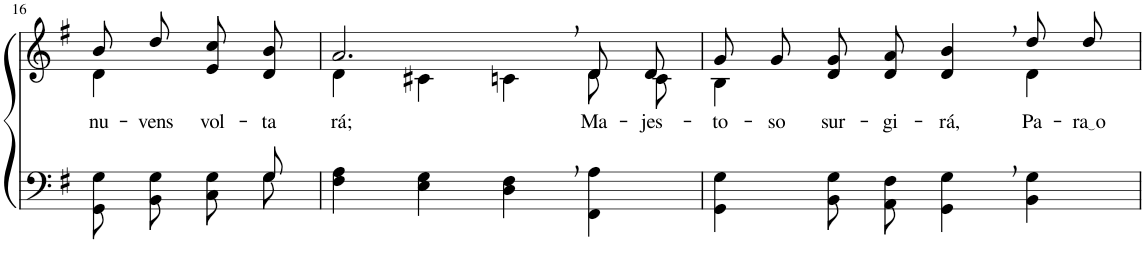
**kern	**kern	**text
*part2	*part1	*part1
*staff2	*staff1	*staff1
*I"Parte III e IV	*I"Parte I e II	*
!!LO:PB:g=z
*clefF4	*clefG2	*
*Trd-1c-2	*Trd-1c-2	*
*k[f#]	*k[f#]	*
*M4/4	*M4/4	*
=16	=16	=16
*^	*^	*
!	!	!	!	!LO:LY:b
4.ryy	8GG/ 8G/L	8b/L	4d\	nu-
!	!	!	!	!LO:LY:b
.	8BB/ 8G/J	8dd/J	.	-vens
!	!	!	!	!LO:LY:b
.	8C\ 8G\L	8e/ 8cc/L	4ryy	vol-
!	!	!	!	!LO:LY:b
8G/	8G\J	8d/ 8b/J	.	-ta-
=17	=17	=17	=17	=17
!	!	!	!	!LO:LY:b
*v	*v	*	*	*
4F#\ 4A\	2.a,/	4d\	-rá;
4E\ 4G\	.	4c#X\	.
4D\, 4F#\,	.	4cn\	.
!	!	!	!LO:LY:b
4FF#\ 4A\	8d/L	8d\L	Ma-
!	!	!	!LO:LY:b
.	8d/J	8c\J	-jes-
=18	=18	=18	=18
!	!	!	!LO:LY:b
4GG\ 4G\	8g/L	4B\	-to-
!	!	!	!LO:LY:b
.	8g/J	.	-so
!	!	!	!LO:LY:b
8BB\ 8G\L	8d/ 8g/L	2ryy	sur-
!	!	!	!LO:LY:b
8AA\ 8F#\J	8d/ 8a/J	.	-gi-
!	!	!	!LO:LY:b
4GG\, 4G\,	4d/, 4b/,	.	-rá,
!	!	!	!LO:LY:b
4BB\ 4G\	8dd/L	4d\	Pa-
!	!	!	!LO:LY:b
.	8dd/J	.	ra o
*	*v	*v	*
=	=	=
*-	*-	*-
